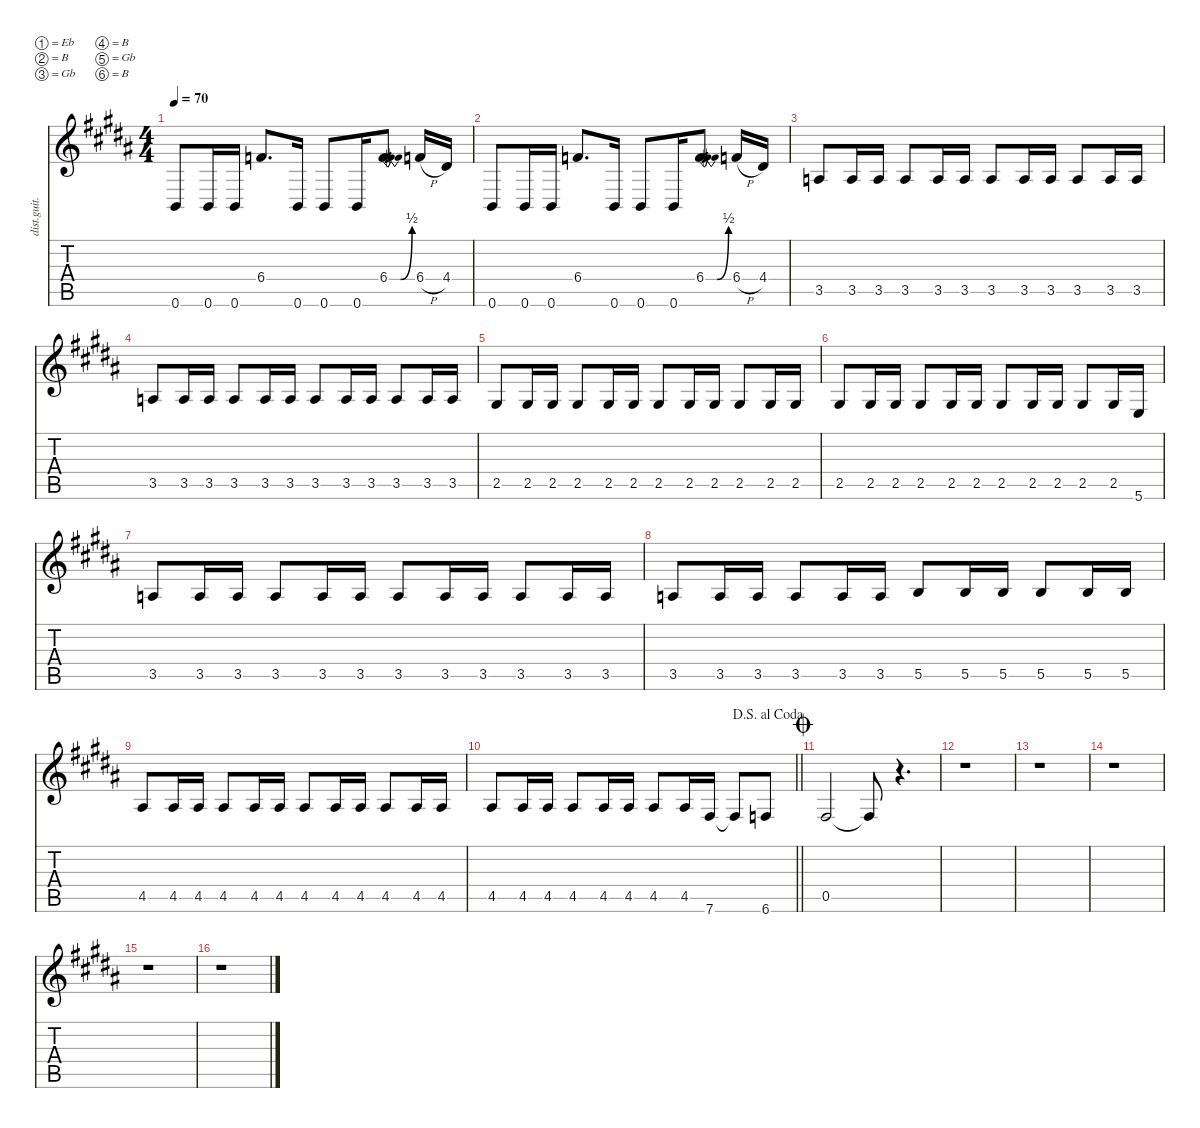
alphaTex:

\defaultSystemsLayout 4
\hideDynamics
\bracketExtendMode nobrackets
\otherSystemsTrackNameOrientation horizontal
\track ("Guitar 2" "dist.guit.") {defaultSystemsLayout 8 instrument distortionguitar}
\staff {score tabs}
\tuning (Eb4 B3 Gb3 B2 Gb2 B1)
\ts (4 4)
\tempo 70
\clef g2
\ks b
0.6{acc forcenatural}.8{dy f beam Up} 0.6{acc forcenatural}.16{beam Up} 0.6{acc forcenatural}.16{beam Up} 6.4{acc forcenatural}.8{d beam Up} 0.6{acc forcenatural}.16{beam Up} 0.6{acc forcenatural}.8{beam Up} 0.6{acc forcenatural}.16{beam Up} 6.4{be (bendrelease 0 0 30 2 45 2 15 0) acc forcenatural}.8{d beam Up} 6.4{h acc forcenatural}.16{beam Up} 4.4{acc #}.16{beam Up} |
0.6{acc forcenatural}.8{beam Up} 0.6{acc forcenatural}.16{beam Up} 0.6{acc forcenatural}.16{beam Up} 6.4{acc forcenatural}.8{d beam Up} 0.6{acc forcenatural}.16{beam Up} 0.6{acc forcenatural}.8{beam Up} 0.6{acc forcenatural}.16{beam Up} 6.4{be (bendrelease 0 0 30 2 45 2 15 0) acc forcenatural}.8{d beam Up} 6.4{h acc forcenatural}.16{beam Up} 4.4{acc #}.16{beam Up} |
3.5{acc forcenatural}.8{beam Up} 3.5{acc forcenatural}.16{beam Up} 3.5{acc forcenatural}.16{beam Up} 3.5{acc forcenatural}.8{beam Up} 3.5{acc forcenatural}.16{beam Up} 3.5{acc forcenatural}.16{beam Up} 3.5{acc forcenatural}.8{beam Up} 3.5{acc forcenatural}.16{beam Up} 3.5{acc forcenatural}.16{beam Up} 3.5{acc forcenatural}.8{beam Up} 3.5{acc forcenatural}.16{beam Up} 3.5{acc forcenatural}.16{beam Up} |
3.5{acc forcenatural}.8{beam Up} 3.5{acc forcenatural}.16{beam Up} 3.5{acc forcenatural}.16{beam Up} 3.5{acc forcenatural}.8{beam Up} 3.5{acc forcenatural}.16{beam Up} 3.5{acc forcenatural}.16{beam Up} 3.5{acc forcenatural}.8{beam Up} 3.5{acc forcenatural}.16{beam Up} 3.5{acc forcenatural}.16{beam Up} 3.5{acc forcenatural}.8{beam Up} 3.5{acc forcenatural}.16{beam Up} 3.5{acc forcenatural}.16{beam Up} |
2.5{acc #}.8{beam Up} 2.5{acc #}.16{beam Up} 2.5{acc #}.16{beam Up} 2.5{acc #}.8{beam Up} 2.5{acc #}.16{beam Up} 2.5{acc #}.16{beam Up} 2.5{acc #}.8{beam Up} 2.5{acc #}.16{beam Up} 2.5{acc #}.16{beam Up} 2.5{acc #}.8{beam Up} 2.5{acc #}.16{beam Up} 2.5{acc #}.16{beam Up} |
2.5{acc #}.8{beam Up} 2.5{acc #}.16{beam Up} 2.5{acc #}.16{beam Up} 2.5{acc #}.8{beam Up} 2.5{acc #}.16{beam Up} 2.5{acc #}.16{beam Up} 2.5{acc #}.8{beam Up} 2.5{acc #}.16{beam Up} 2.5{acc #}.16{beam Up} 2.5{acc #}.8{beam Up} 2.5{acc #}.16{beam Up} 5.6{acc forcenatural}.16{beam Up} |
3.5{acc forcenatural}.8{beam Up} 3.5{acc forcenatural}.16{beam Up} 3.5{acc forcenatural}.16{beam Up} 3.5{acc forcenatural}.8{beam Up} 3.5{acc forcenatural}.16{beam Up} 3.5{acc forcenatural}.16{beam Up} 3.5{acc forcenatural}.8{beam Up} 3.5{acc forcenatural}.16{beam Up} 3.5{acc forcenatural}.16{beam Up} 3.5{acc forcenatural}.8{beam Up} 3.5{acc forcenatural}.16{beam Up} 3.5{acc forcenatural}.16{beam Up} |
3.5{acc forcenatural}.8{beam Up} 3.5{acc forcenatural}.16{beam Up} 3.5{acc forcenatural}.16{beam Up} 3.5{acc forcenatural}.8{beam Up} 3.5{acc forcenatural}.16{beam Up} 3.5{acc forcenatural}.16{beam Up} 5.5{acc forcenatural}.8{beam Up} 5.5{acc forcenatural}.16{beam Up} 5.5{acc forcenatural}.16{beam Up} 5.5{acc forcenatural}.8{beam Up} 5.5{acc forcenatural}.16{beam Up} 5.5{acc forcenatural}.16{beam Up} |
4.5{acc #}.8{beam Up} 4.5{acc #}.16{beam Up} 4.5{acc #}.16{beam Up} 4.5{acc #}.8{beam Up} 4.5{acc #}.16{beam Up} 4.5{acc #}.16{beam Up} 4.5{acc #}.8{beam Up} 4.5{acc #}.16{beam Up} 4.5{acc #}.16{beam Up} 4.5{acc #}.8{beam Up} 4.5{acc #}.16{beam Up} 4.5{acc #}.16{beam Up} |
\jump dalsegnoalcoda
\barLineRight lightlight
4.5{acc #}.8{beam Up} 4.5{acc #}.16{beam Up} 4.5{acc #}.16{beam Up} 4.5{acc #}.8{beam Up} 4.5{acc #}.16{beam Up} 4.5{acc #}.16{beam Up} 4.5{acc #}.8{beam Up} 4.5{acc #}.16{beam Up} 7.6{acc #}.16{beam Up} 7.6{t acc #}.8{beam Up} 6.6{acc forcenatural}.8{beam Up} |
\jump coda
0.5{acc #}.2{beam Up} 0.5{t acc #}.8{beam Up} r.4{d beam Up} |
r.1{beam Down} |
r.1{beam Down} |
r.1{beam Down} |
r.1{beam Down} |
r.1{beam Down}
